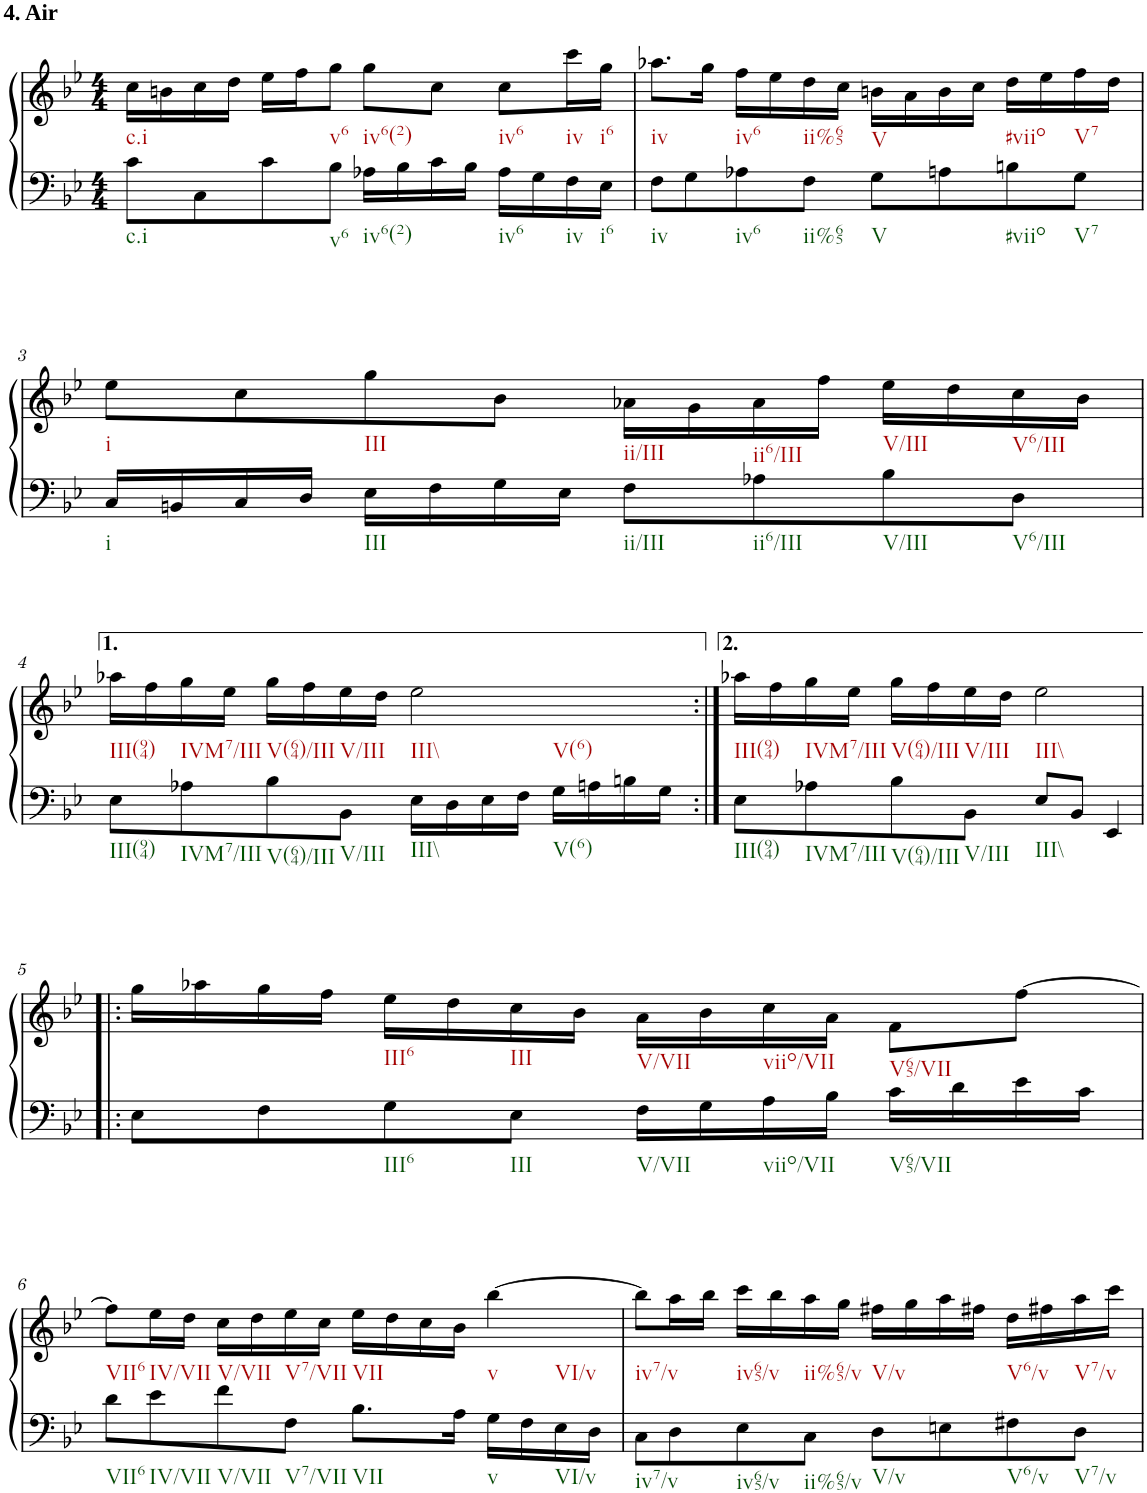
**kern	**kern
*part1	*part1
*staff2	*staff1
*I"unbenannt2	*
*clefF4	*clefG2
*k[b-e-]	*k[b-e-]
*M4/4	*M4/4
=1	=1
!	!LO:TX:a:B:t=4. Air
8c\L	16cc\LL
.	16bn\
8C\	16cc\
.	16dd\JJ
8c\	16ee-\LL
.	16ff\J
8B-\J	8gg\J
16A-X\LL	8gg\L
16B-\	.
16c\	8cc\J
16B-\JJ	.
16A-\LL	8cc\L
16G\	.
16F\	16ccc\L
16E-\JJ	16gg\JJ
=2	=2
8F\L	8.aa-X\L
8G\	.
.	16gg\Jk
8A-X\	16ff\LL
.	16ee-\
8F\J	16dd\
.	16cc\JJ
8G\L	16bn\LL
.	16a\
8An\	16b\
.	16cc\JJ
8Bn\	16dd\LL
.	16ee-\
8G\J	16ff\
.	16dd\JJ
!!LO:LB:g=z
=3	=3
16C/LL	8ee-\L
16BBn/	.
16C/	8cc\
16D/JJ	.
16E-\LL	8gg\
16F\	.
16G\	8b-\J
16E-\JJ	.
8F\L	16a-X\LL
.	16g\
8A-X\	16a-\
.	16ff\JJ
8B-\	16ee-\LL
.	16dd\
8D\J	16cc\
.	16b-\JJ
!!LO:LB:g=z
=4	=4
8E-\L	16aa-X\LL
.	16ff\
8A-X\	16gg\
.	16ee-\JJ
8B-\	16gg\LL
.	16ff\
8BB-\J	16ee-\
.	16dd\JJ
16E-\LL	2ee-\
16D\	.
16E-\	.
16F\JJ	.
16G\LL	.
16An\	.
16Bn\	.
16G\JJ	.
=4X1:|!	=4X1:|!
8E-\L	16aa-X\LL
.	16ff\
8A-X\	16gg\
.	16ee-\JJ
8B-\	16gg\LL
.	16ff\
8BB-\J	16ee-\
.	16dd\JJ
8E-/L	2ee-\
8BB-/J	.
4EE-/	.
!!LO:LB:g=z
=5!|:	=5!|:
8E-\L	16gg\LL
.	16aa-X\
8F\	16gg\
.	16ff\JJ
8G\	16ee-\LL
.	16dd\
8E-\J	16cc\
.	16b-\JJ
16F\LL	16a\LL
16G\	16b-\
16A\	16cc\
16B-\JJ	16a\JJ
16c\LL	8f\L
16d\	.
16e-\	[8ff\J
16c\JJ	.
!!LO:LB:g=z
=6	=6
8d\L	8ff\L]
8e-\	16ee-\L
.	16dd\JJ
8f\	16cc\LL
.	16dd\
8F\J	16ee-\
.	16cc\JJ
8.B-\L	16ee-\LL
.	16dd\
.	16cc\
16A\Jk	16b-\JJ
16G\LL	[4bb-\
16F\	.
16E-\	.
16D\JJ	.
=7	=7
8C\L	8bb-\L]
8D\	16aa\L
.	16bb-\JJ
8E-\	16ccc\LL
.	16bb-\
8C\J	16aa\
.	16gg\JJ
8D\L	16ff#X\LL
.	16gg\
8En\	16aa\
.	16ff#X\JJ
8F#X\	16dd\LL
.	16ff#X\
8D\J	16aa\
.	16ccc\JJ
=	=
*-	*-
